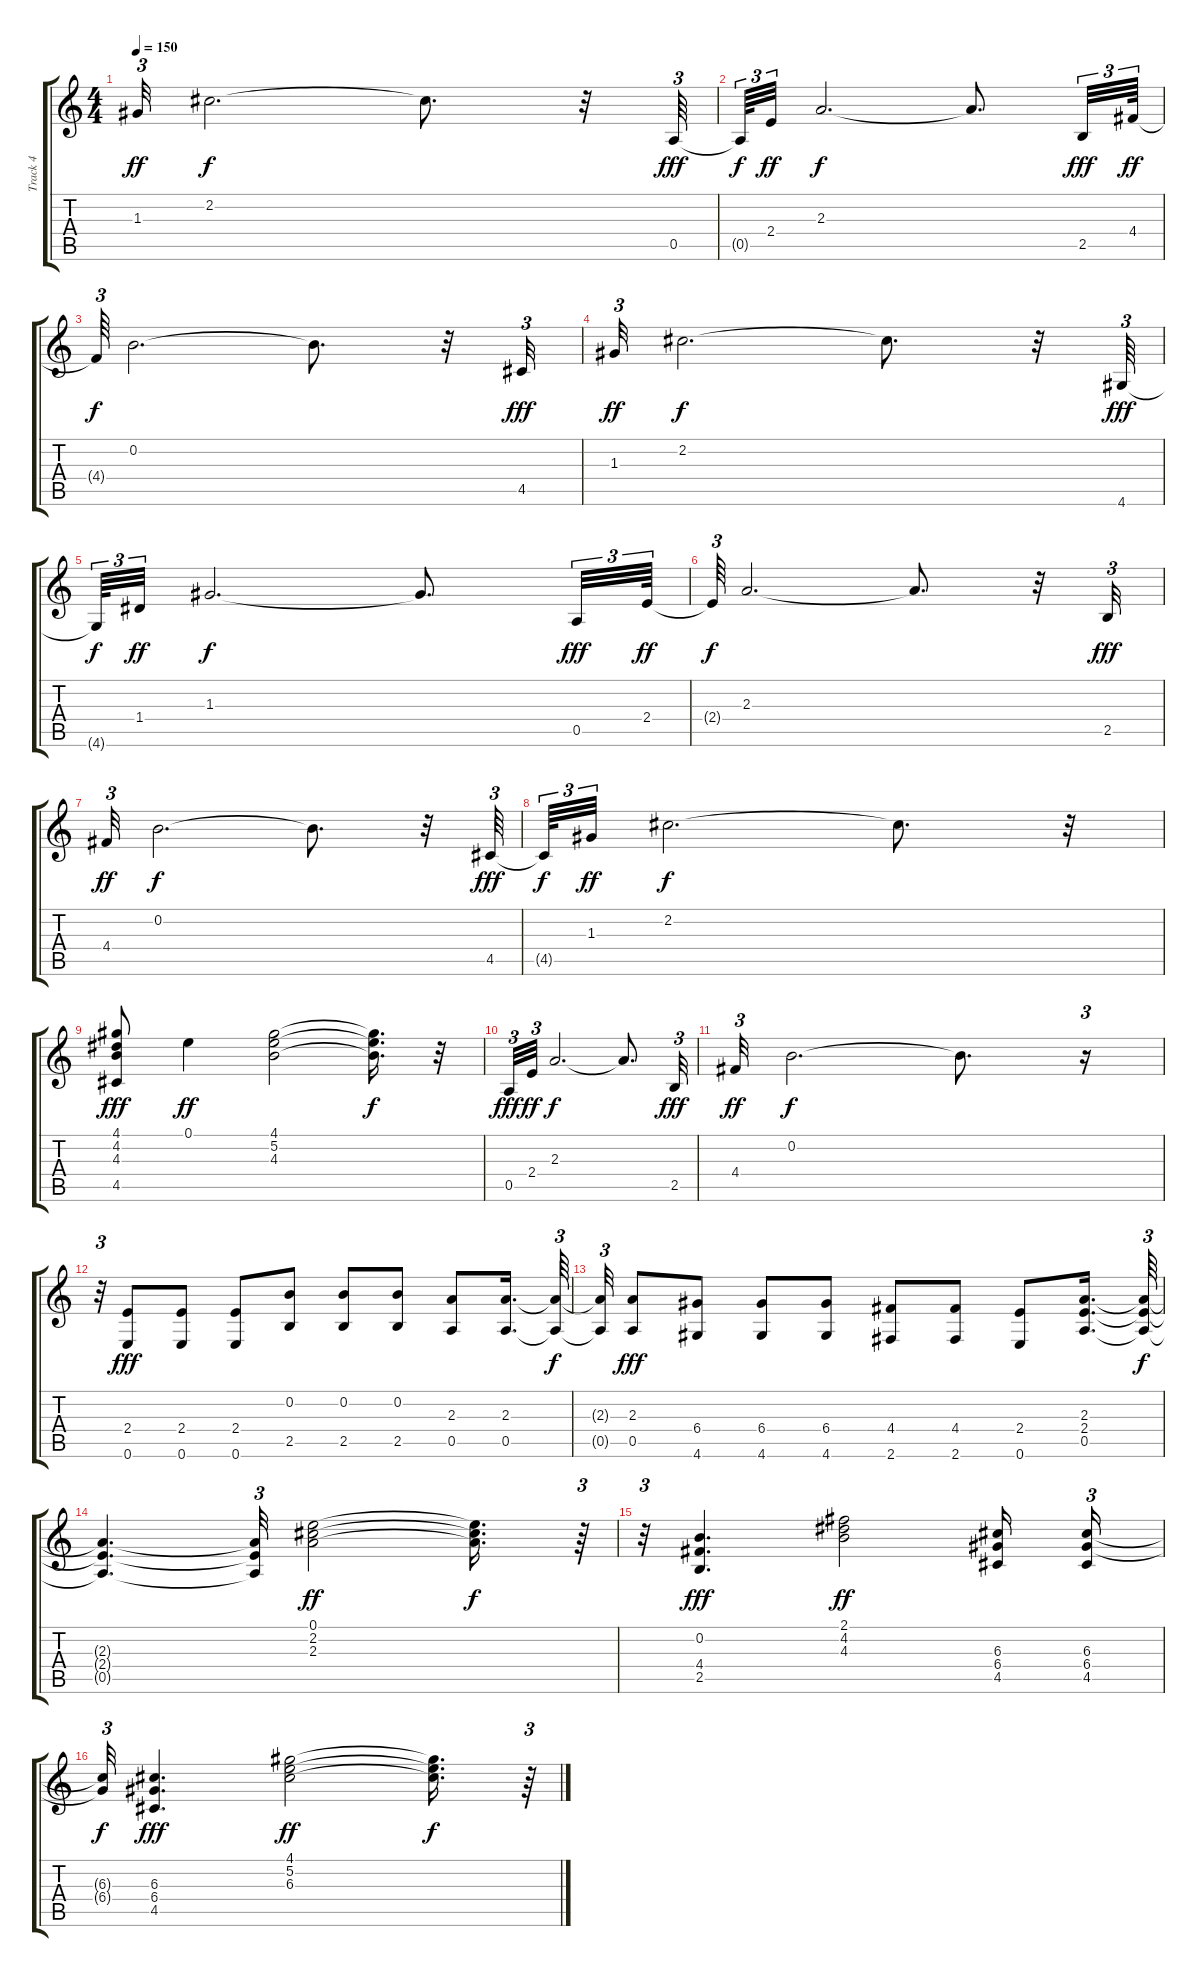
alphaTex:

\track ("Track 4" "Track 4") {instrument electricguitarmuted}
\staff {score tabs}
\tuning (E4 B3 G3 D3 A2 E2) {hide}
\ts (4 4)
\tempo 150
\clef g2
\ks c
1.3.32{tu (3 2) dy ff} 2.2.2{d dy f} 2.2{t}.8{d} r.32 0.5.64{tu (3 2) dy fff} |
0.5{t}.64{tu (3 2) dy f} 2.4.32{tu (3 2) dy ff} 2.3.2{d dy f} 2.3{t}.8{d} 2.5.32{tu (3 2) dy fff} 4.4.64{tu (3 2) dy ff} |
4.4{t}.64{tu (3 2) dy f} 0.2.2{d} 0.2{t}.8{d} r.32 4.5.32{tu (3 2) dy fff} |
1.3.32{tu (3 2) dy ff} 2.2.2{d dy f} 2.2{t}.8{d} r.32 4.6.64{tu (3 2) dy fff} |
4.6{t}.64{tu (3 2) dy f} 1.4.32{tu (3 2) dy ff} 1.3.2{d dy f} 1.3{t}.8{d} 0.5.32{tu (3 2) dy fff} 2.4.64{tu (3 2) dy ff} |
2.4{t}.64{tu (3 2) dy f} 2.3.2{d} 2.3{t}.8{d} r.32 2.5.32{tu (3 2) dy fff} |
4.4.32{tu (3 2) dy ff} 0.2.2{d dy f} 0.2{t}.8{d} r.32 4.5.64{tu (3 2) dy fff} |
4.5{t}.64{tu (3 2) dy f} 1.3.32{tu (3 2) dy ff} 2.2.2{d dy f} 2.2{t}.8{d} r.32 |
(4.1 4.2 4.3 4.5).8{dy fff} 0.1.4{dy ff} (4.1 5.2 4.3).2 (4.1{t} 5.2{t} 4.3{t}).16{d dy f} r.32 |
0.5.32{tu (3 2) dy fff} 2.4.32{tu (3 2) dy ff} 2.3.2{d dy f} 2.3{t}.8{d} 2.5.32{tu (3 2) dy fff} |
4.4.32{tu (3 2) dy ff} 0.2.2{d dy f} 0.2{t}.8{d} r.16{tu (3 2)} |
r.32{tu (3 2)} (2.4 0.6).8{dy fff} (2.4 0.6).8 (2.4 0.6).8 (0.2 2.5).8 (0.2 2.5).8 (0.2 2.5).8 (2.3 0.5).8 (2.3 0.5).16{d} (2.3{t} 0.5{t}).64{tu (3 2) dy f} |
(2.3{t} 0.5{t}).32{tu (3 2)} (2.3 0.5).8{dy fff} (6.4 4.6).8 (6.4 4.6).8 (6.4 4.6).8 (4.4 2.6).8 (4.4 2.6).8 (2.4 0.6).8 (2.3 2.4 0.5).16{d} (2.3{t} 2.4{t} 0.5{t}).64{tu (3 2) dy f} |
(2.3{t} 2.4{t} 0.5{t}).4{d} (2.3{t} 2.4{t} 0.5{t}).32{tu (3 2)} (0.1 2.2 2.3).2{dy ff} (0.1{t} 2.2{t} 2.3{t}).16{d dy f} r.64{tu (3 2)} |
r.32{tu (3 2)} (0.2 4.4 2.5).4{d dy fff} (2.1 4.2 4.3).2{dy ff} (6.3 6.4 4.5).16 (6.3 6.4 4.5).16{tu (3 2)} |
(6.3{t} 6.4{t}).32{tu (3 2) dy f} (6.3 6.4 4.5).4{d dy fff} (4.1 5.2 6.3).2{dy ff} (4.1{t} 5.2{t} 6.3{t}).16{d dy f} r.64{tu (3 2)}
